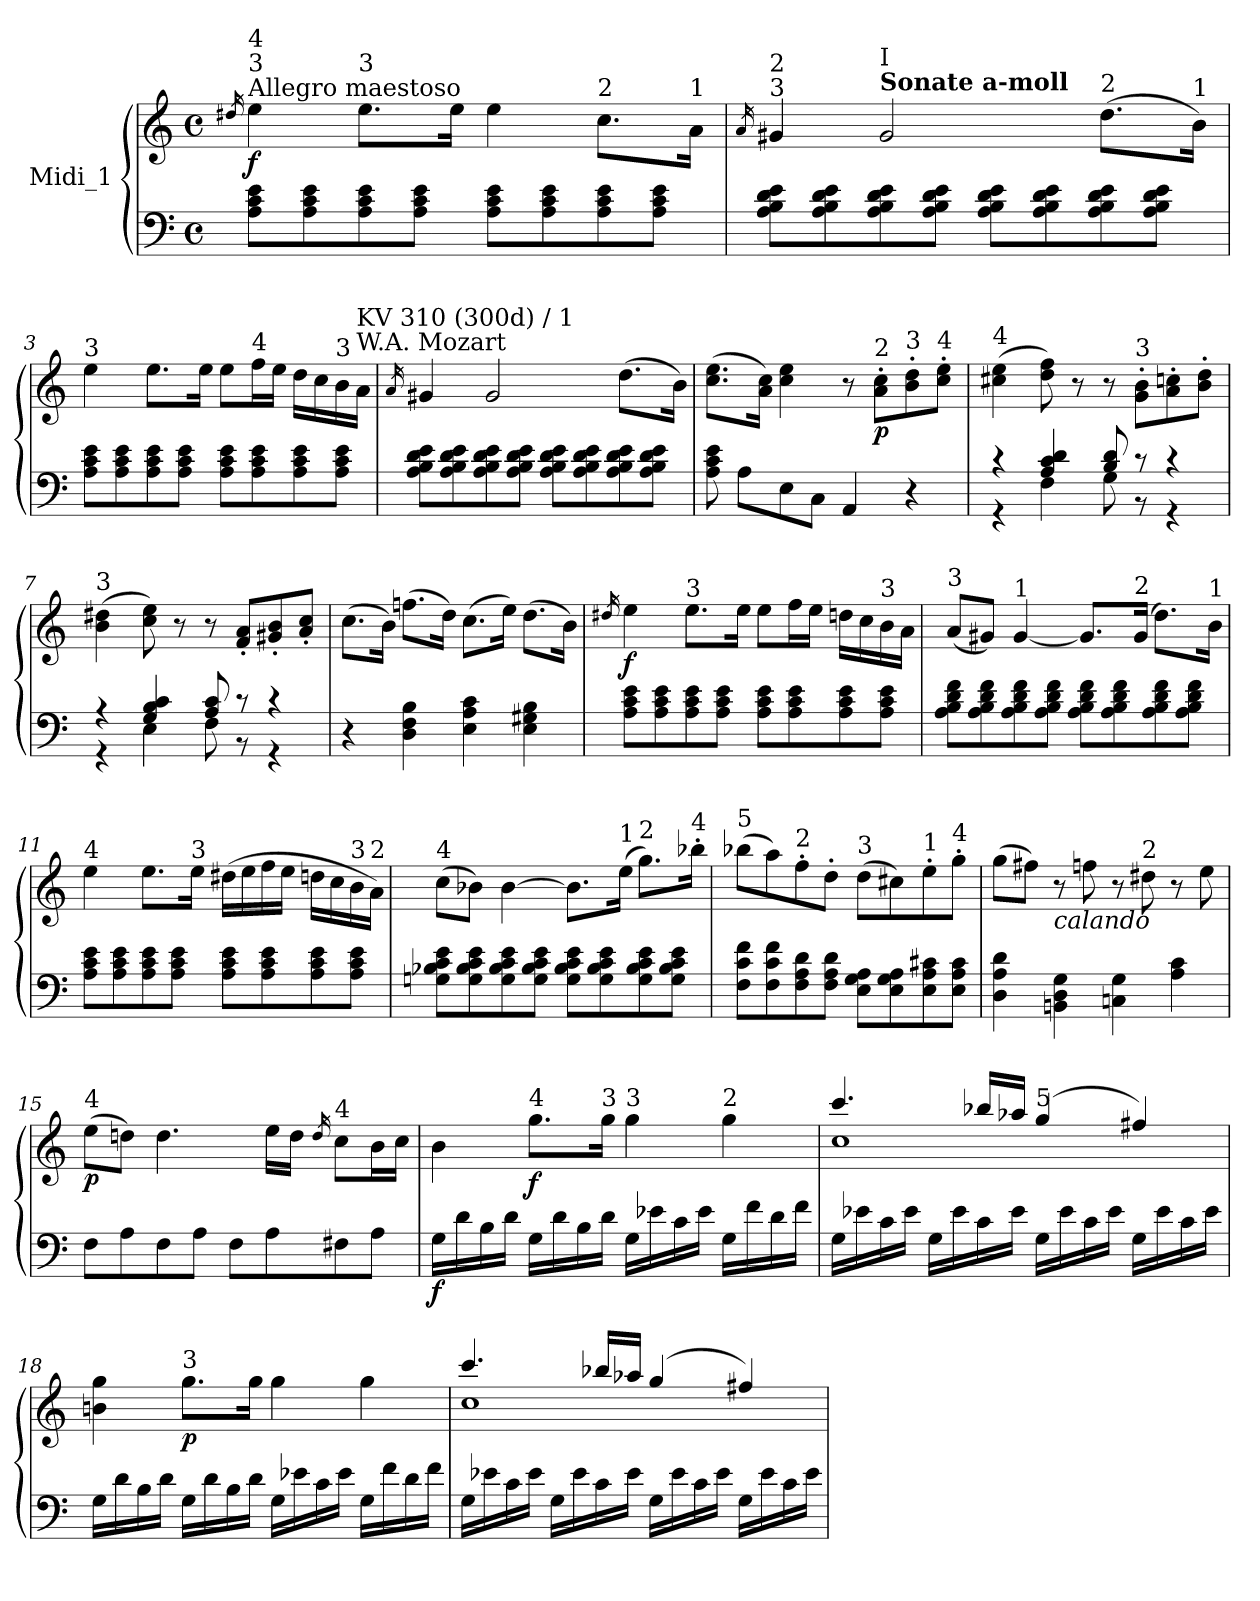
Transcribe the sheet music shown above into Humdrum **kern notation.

**kern	**kern	**dynam
*part1	*part1	*part1
*staff2	*staff1	*staff1/2
*I"Midi_1	*	*
*clefF4	*clefG2	*
*k[]	*k[]	*
*M4/4	*M4/4	*
*met(c)	*met(c)	*
=1	=1	=1
.	16qdd#X/	.
!	!LO:TX:a:t=Allegro maestoso	!
!	!LO:TX:a:t=3	!
!	!LO:TX:a:t=4	!
!	!	!LO:DY:b
8Ai\ 8ci\ 8ei\L	4eei\	f
8Ai\ 8ci\ 8ei\	.	.
!	!LO:TX:a:t=3	!
8Ai\ 8ci\ 8ei\	8.eei\L	.
8Ai\ 8ci\ 8ei\J	.	.
.	16eej\Jk	.
8Ai\ 8ci\ 8ei\L	4eei\	.
8Aj\ 8cj\ 8ej\	.	.
!	!LO:TX:a:t=2	!
8Aj\ 8cj\ 8ej\	8.cci\L	.
8Aj\ 8cj\ 8ej\J	.	.
!	!LO:TX:a:t=1	!
.	16ai\Jk	.
=2	=2	=2
.	16qa/	.
!	!LO:TX:a:t=3	!
!	!LO:TX:a:t=2	!
8Aj\ 8Bj\ 8dj\ 8ej\L	4g#Xi/	.
8Aj\ 8Bj\ 8dj\ 8ej\	.	.
!	!LO:TX:a:B:t=Sonate a-moll	!
!	!LO:TX:a:t=I	!
8Aj\ 8Bj\ 8dj\ 8ej\	2g#i/	.
8Aj\ 8Bj\ 8dj\ 8ej\J	.	.
8Ai\ 8Bi\ 8di\ 8ei\L	.	.
8Ai\ 8Bi\ 8di\ 8ei\	.	.
!	!LO:TX:a:t=2	!
8Ai\ 8Bi\ 8di\ 8ei\	(>8.ddj\L	.
8Ai\ 8Bi\ 8di\ 8ei\J	.	.
!	!LO:TX:a:t=1	!
.	16bi\Jk)	.
=3	=3	=3
!	!LO:TX:a:t=3	!
8Ai\ 8ci\ 8ei\L	4eej\	.
8Ai\ 8ci\ 8ei\	.	.
8Ai\ 8ci\ 8ei\	8.eei\L	.
8Ai\ 8ci\ 8ei\J	.	.
.	16eej\Jk	.
8Ai\ 8ci\ 8ei\L	8eei\L	.
!	!LO:TX:a:t=4	!
8Ai\ 8ci\ 8ei\	16ffj\L	.
.	16eei\JJ	.
8Aj\ 8cj\ 8ej\	16ddj\LL	.
.	16ccj\	.
!	!LO:TX:a:t=3	!
8Ai\ 8ci\ 8ei\J	16bi\	.
!	!LO:TX:a:t=W.A. Mozart	!
!	!LO:TX:a:t=KV 310 (300d) / 1	!
.	16aj\JJ	.
!!LO:LB:g=z
=4	=4	=4
.	16qa/	.
*^	*	*
8Ai\ 8Bi\ 8di\ 8ei\L	2ryy	4g#Xi/	.
8Aj\ 8Bj\ 8dj\ 8ej\	.	.	.
8Aj\ 8Bj\ 8dj\ 8ej\	.	2g#j/	.
8Aj\ 8Bj\ 8dj\ 8ej\J	.	.	.
8Ai\ 8Bi\ 8di\ 8ei\L	2ryy	.	.
8Ai\ 8Bi\ 8di\ 8ei\	.	.	.
8Ai\ 8Bi\ 8di\ 8ei\	.	(>8.ddi\L	.
8Ai\ 8Bi\ 8di\ 8ei\J	.	.	.
.	.	16bj\Jk)	.
=5	=5	=5	=5
8Ai\ 8ci\ 8ei\	2ryy	(>8.cci\ 8.eei\L	.
8Ai\L	.	.	.
.	.	16aj\ 16ccj\Jk)	.
8Ej\	.	4cci\ 4eei\	.
8Cj\J	.	.	.
4AAi/	2ryy	8r	.
!	!	!LO:TX:a:t=2	!
!	!	!	!LO:DY:b
.	.	8aj\' 8ccj\'L	p
!	!	!LO:TX:a:t=3	!
4r	.	8bj\' 8ddj\'	.
!	!	!LO:TX:a:t=4	!
.	.	8ccj\' 8eej\'J	.
=6	=6	=6	=6
!	!	!LO:TX:a:t=4	!
4r	4r	(>4cc#Xi\ 4eei\	.
4Ai/ 4ci/ 4di/	4Fi\	8ddj\ 8ffj\)	.
.	.	8r	.
8Bj/ 8dj/	8Gj\	8r	.
!	!	!LO:TX:a:t=3	!
8r	8r	8gj\' 8bj\'L	.
4r	4r	8ai\' 8ccni\'	.
.	.	8bj\' 8ddj\'J	.
=7	=7	=7	=7
!	!	!LO:TX:a:t=3	!
4r	4r	(>4bi\ 4dd#Xi\	.
4Gj/ 4Bj/ 4cj/	4Ej\	8ccj\ 8eej\)	.
.	.	8r	.
8Aj/ 8cj/	8Fj\	8r	.
8r	8r	8fj/' 8aj/'L	.
4r	4r	8g#Xj/' 8bj/'	.
.	.	8aj/' 8ccj/'J	.
*v	*v	*	*
!!LO:LB:g=z
=8	=8	=8
4r	(>8.ccj\L	.
.	16bj\Jk)	.
4Di\ 4Fi\ 4Bi\	(>8.ffnZj\L	.
.	16ddj\Jk)	.
4Ei\ 4Ai\ 4ci\	(>8.ccj\L	.
.	16eei\Jk)	.
4Ei\ 4G#Xi\ 4Bi\	(>8.ddj\L	.
.	16bj\Jk)	.
=9	=9	=9
.	16qdd#X/	.
!	!	!LO:DY:b
8Aj\ 8cj\ 8ej\L	4eei\	f
8Aj\ 8cj\ 8ej\	.	.
!	!LO:TX:a:t=3	!
8Aj\ 8cj\ 8ej\	8.eej\L	.
8Aj\ 8cj\ 8ej\J	.	.
.	16ee\Jk	.
8Aj\ 8cj\ 8ej\L	8eej\L	.
8Aj\ 8cj\ 8ej\	16ff\L	.
.	16ee\JJ	.
8Aj\ 8cj\ 8ej\	16ddn\LL	.
.	16cc\	.
!	!LO:TX:a:t=3	!
8Aj\ 8cj\ 8ej\J	16b\	.
.	16a\JJ	.
=10	=10	=10
!	!LO:TX:a:t=3	!
8Aj\ 8Bj\ 8dj\ 8fj\L	(8aj/L	.
8Aj\ 8Bj\ 8dj\ 8fj\	8g#Xj/J)	.
!	!LO:TX:a:t=1	!
8Aj\ 8Bj\ 8dj\ 8fj\	[4g#j/	.
8Aj\ 8Bj\ 8dj\ 8fj\J	.	.
8Aj\ 8Bj\ 8dj\ 8fj\L	8.g#j/L]	.
8Aj\ 8Bj\ 8dj\ 8fj\	.	.
!	!LO:TX:a:t=2	!
.	(16g#/Jk	.
8Aj\ 8Bj\ 8dj\ 8fj\	8.ddj\L)	.
8Aj\ 8Bj\ 8dj\ 8fj\J	.	.
!	!LO:TX:a:t=1	!
.	16b\Jk	.
!!LO:LB:g=z
=11	=11	=11
!	!LO:TX:a:t=4	!
8Aj\ 8cj\ 8ej\L	4eej\	.
8Aj\ 8cj\ 8ej\	.	.
8Aj\ 8cj\ 8ej\	8.eej\L	.
8Aj\ 8cj\ 8ej\J	.	.
!	!LO:TX:a:t=3	!
.	16ee\Jk	.
8Aj\ 8cj\ 8ej\L	(>16dd#X\LL	.
.	16ee\	.
8Aj\ 8cj\ 8ej\	16ff\	.
.	16ee\JJ	.
8Aj\ 8cj\ 8ej\	16ddn\LL	.
.	16cc\	.
!	!LO:TX:a:t=3	!
8Aj\ 8cj\ 8ej\J	16b\	.
!	!LO:TX:a:t=2	!
.	16a\JJ)	.
=12	=12	=12
!	!LO:TX:a:t=4	!
8GnZj\ 8B-Xj\ 8cj\ 8ej\L	(>8ccj\L	.
8Gi\ 8B-i\ 8ci\ 8ei\	8b-Xi\J)	.
8Gi\ 8B-i\ 8ci\ 8ei\	[4b-j\	.
8Gi\ 8B-i\ 8ci\ 8ei\J	.	.
8Gi\ 8B-i\ 8ci\ 8ei\L	8.b-j\L]	.
8Gi\ 8B-i\ 8ci\ 8ei\	.	.
!	!LO:TX:a:t=1	!
.	(>16ee\Jk	.
!	!LO:TX:a:t=2	!
8Gi\ 8B-i\ 8ci\ 8ei\	8.ggj\L)	.
8Gi\ 8B-i\ 8ci\ 8ei\J	.	.
!	!LO:TX:a:t=4	!
.	16bb-X'\Jk	.
=13	=13	=13
!	!LO:TX:a:t=5	!
8Fi\ 8ci\ 8fi\L	(>8bb-Xi\L	.
8Fi\ 8ci\ 8fi\	8aai\)	.
!	!LO:TX:a:t=2	!
8Fi\ 8Ai\ 8di\	8ff'i\	.
8Fi\ 8Ai\ 8di\J	8dd'i\J	.
!	!LO:TX:a:t=3	!
8Ei\ 8Gi\ 8Ai\L	(>8ddi\L	.
8Ei\ 8Gi\ 8Ai\	8cc#Xi\)	.
!	!LO:TX:a:t=1	!
8Ei\ 8Ai\ 8c#Xi\	8ee'i\	.
!	!LO:TX:a:t=4	!
8Ei\ 8Ai\ 8c#i\J	8gg'i\J	.
!!LO:LB:g=z
=14	=14	=14
4Dj\ 4Aj\ 4dj\	(>8ggi\L	.
.	8ff#Xi\J)	.
!	!LO:TX:b:i:t=calando	!
4BBnZj\ 4Dj\ 4Gj\	8r	.
.	8ffnj\	.
4CnZj\ 4Gj\	8r	.
!	!LO:TX:a:t=2	!
.	8dd#Xi\	.
4Aj\ 4cj\	8r	.
.	8eei\	.
=15	=15	=15
!	!LO:TX:a:t=4	!
!	!	!LO:DY:b
8Fi\L	(>8eei\L	p
8Ai\	8ddnZi\J)	.
8Fj\	4.ddj\	.
8Aj\J	.	.
8Fj\L	.	.
8Aj\	16ee\LL	.
.	16dd\JJ	.
.	16qdd/	.
!	!LO:TX:a:t=4	!
8F#Xj\	8ccj\L	.
8Aj\J	16b\L	.
.	16cc\JJ	.
=16	=16	=16
!	!	!LO:DY:b=2
16G\LL	4bj\	f
16d\	.	.
16B\	.	.
16d\JJ	.	.
!	!LO:TX:a:t=4	!
!	!	!LO:DY:b
16G\LL	8.ggj\L	f
16d\	.	.
16B\	.	.
!	!LO:TX:a:t=3	!
16d\JJ	16gg\Jk	.
!	!LO:TX:a:t=3	!
16G\LL	4ggj\	.
16e-X\	.	.
16c\	.	.
16e-\JJ	.	.
!	!LO:TX:a:t=2	!
16G\LL	4ggj\	.
16f\	.	.
16d\	.	.
16f\JJ	.	.
!!LO:LB:g=z
=17	=17	=17
*	*^	*
16G\LL	4.ccci/	1cci	.
16e-X\	.	.	.
16c\	.	.	.
16e-\JJ	.	.	.
16G\LL	.	.	.
16e-\	.	.	.
16c\	16bb-X/LL	.	.
16e-\JJ	16aa-X/JJ	.	.
!	!LO:TX:a:t=5	!	!
16G\LL	(>4ggj/	.	.
16e-\	.	.	.
16c\	.	.	.
16e-\JJ	.	.	.
16G\LL	4ff#Xj/)	.	.
16e-\	.	.	.
16c\	.	.	.
16e-\JJ	.	.	.
*	*v	*v	*
=18	=18	=18
*^	*	*
2ryy	16G\LL	4bnZj\ 4ggj\	.
.	16d\	.	.
.	16B\	.	.
.	16d\JJ	.	.
!	!	!LO:TX:a:t=3	!
!	!	!	!LO:DY:b
.	16G\LL	8.ggi\L	p
.	16d\	.	.
.	16B\	.	.
.	16d\JJ	16gg\Jk	.
2ryy	16G\LL	4ggj\	.
.	16e-X\	.	.
.	16c\	.	.
.	16e-\JJ	.	.
.	16G\LL	4ggj\	.
.	16f\	.	.
.	16d\	.	.
.	16f\JJ	.	.
*v	*v	*	*
!!LO:PB:g=z
=19	=19	=19
*	*^	*
16G\LL	4.cccj/	1cci	.
16e-X\	.	.	.
16c\	.	.	.
16e-\JJ	.	.	.
16G\LL	.	.	.
16e-\	.	.	.
16c\	16bb-X/LL	.	.
16e-\JJ	16aa-X/JJ	.	.
16G\LL	(>4ggj/	.	.
16e-\	.	.	.
16c\	.	.	.
16e-\JJ	.	.	.
16G\LL	4ff#Xj/)	.	.
16e-\	.	.	.
16c\	.	.	.
16e-\JJ	.	.	.
*	*v	*v	*
=	=	=
*-	*-	*-
